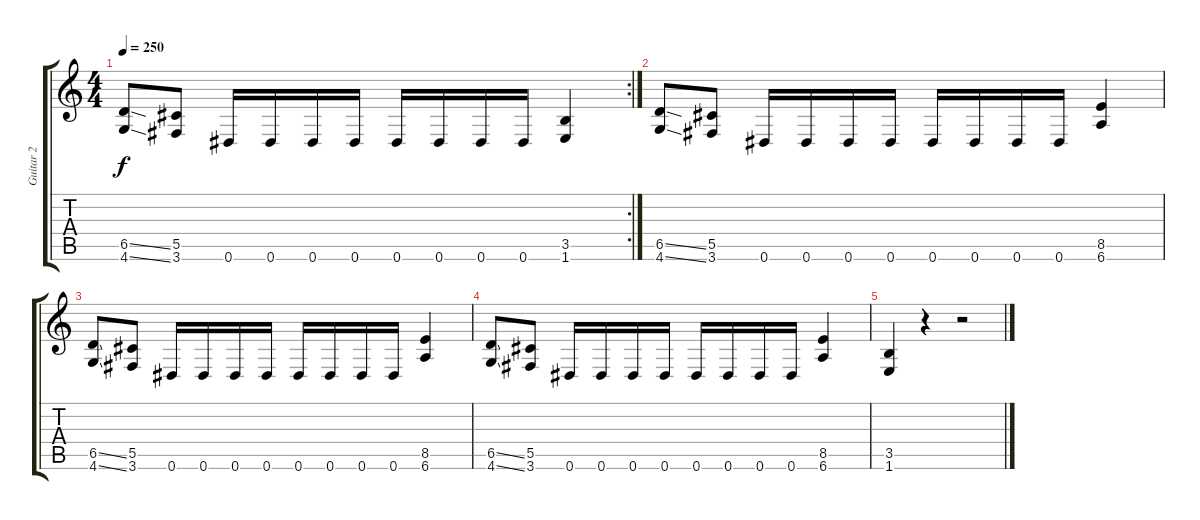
\track ("Guitar 2" "Guitar 2") {instrument distortionguitar}
\staff {score tabs}
\tuning (Eb4 Bb3 Gb3 Db3 Ab2 Eb2) {hide}
\rc 2
\ts (4 4)
\tempo 250
\clef g2
\ks c
(6.5{ss} 4.6{ss}).8{dy f} (5.5 3.6).8 0.6.16 0.6.16 0.6.16 0.6.16 0.6.16 0.6.16 0.6.16 0.6.16 (3.5 1.6).4 |
(6.5{ss} 4.6{ss}).8 (5.5 3.6).8 0.6.16 0.6.16 0.6.16 0.6.16 0.6.16 0.6.16 0.6.16 0.6.16 (8.5 6.6).4 |
(6.5{ss} 4.6{ss}).8 (5.5 3.6).8 0.6.16 0.6.16 0.6.16 0.6.16 0.6.16 0.6.16 0.6.16 0.6.16 (8.5 6.6).4 |
(6.5{ss} 4.6{ss}).8 (5.5 3.6).8 0.6.16 0.6.16 0.6.16 0.6.16 0.6.16 0.6.16 0.6.16 0.6.16 (8.5 6.6).4 |
(3.5 1.6).4 r.4 r.2
